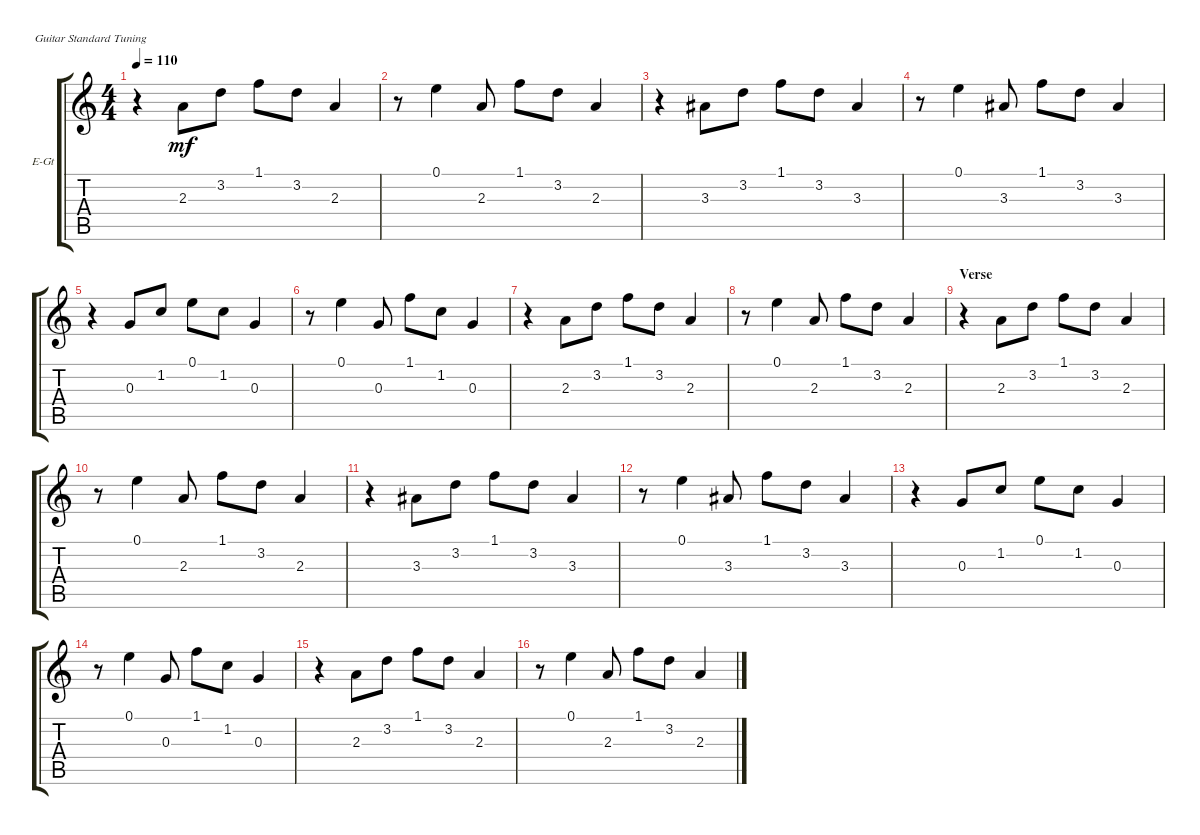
\defaultSystemsLayout 4
\bracketExtendMode groupsimilarinstruments
\firstSystemTrackNameOrientation horizontal
\otherSystemsTrackNameOrientation horizontal
\track ("Rythem1" "E-Gt") {instrument electricguitarclean}
\staff {score tabs}
\tuning (E4 B3 G3 D3 A2 E2)
\ts (4 4)
\tempo 110
\clef g2
\ks c
r.4{dy mf instrument electricguitarclean} 2.3.8 3.2.8 1.1.8 3.2.8 2.3.4 |
r.8 0.1.4 2.3.8 1.1.8 3.2.8 2.3.4 |
r.4 3.3.8 3.2.8 1.1.8 3.2.8 3.3.4 |
r.8 0.1.4 3.3.8 1.1.8 3.2.8 3.3.4 |
r.4 0.3.8 1.2.8 0.1.8 1.2.8 0.3.4 |
r.8 0.1.4 0.3.8 1.1.8 1.2.8 0.3.4 |
r.4 2.3.8 3.2.8 1.1.8 3.2.8 2.3.4 |
r.8 0.1.4 2.3.8 1.1.8 3.2.8 2.3.4 |
\section ("" "Verse")
r.4 2.3.8 3.2.8 1.1.8 3.2.8 2.3.4 |
r.8 0.1.4 2.3.8 1.1.8 3.2.8 2.3.4 |
r.4 3.3.8 3.2.8 1.1.8 3.2.8 3.3.4 |
r.8 0.1.4 3.3.8 1.1.8 3.2.8 3.3.4 |
r.4 0.3.8 1.2.8 0.1.8 1.2.8 0.3.4 |
r.8 0.1.4 0.3.8 1.1.8 1.2.8 0.3.4 |
r.4 2.3.8 3.2.8 1.1.8 3.2.8 2.3.4 |
r.8 0.1.4 2.3.8 1.1.8 3.2.8 2.3.4
